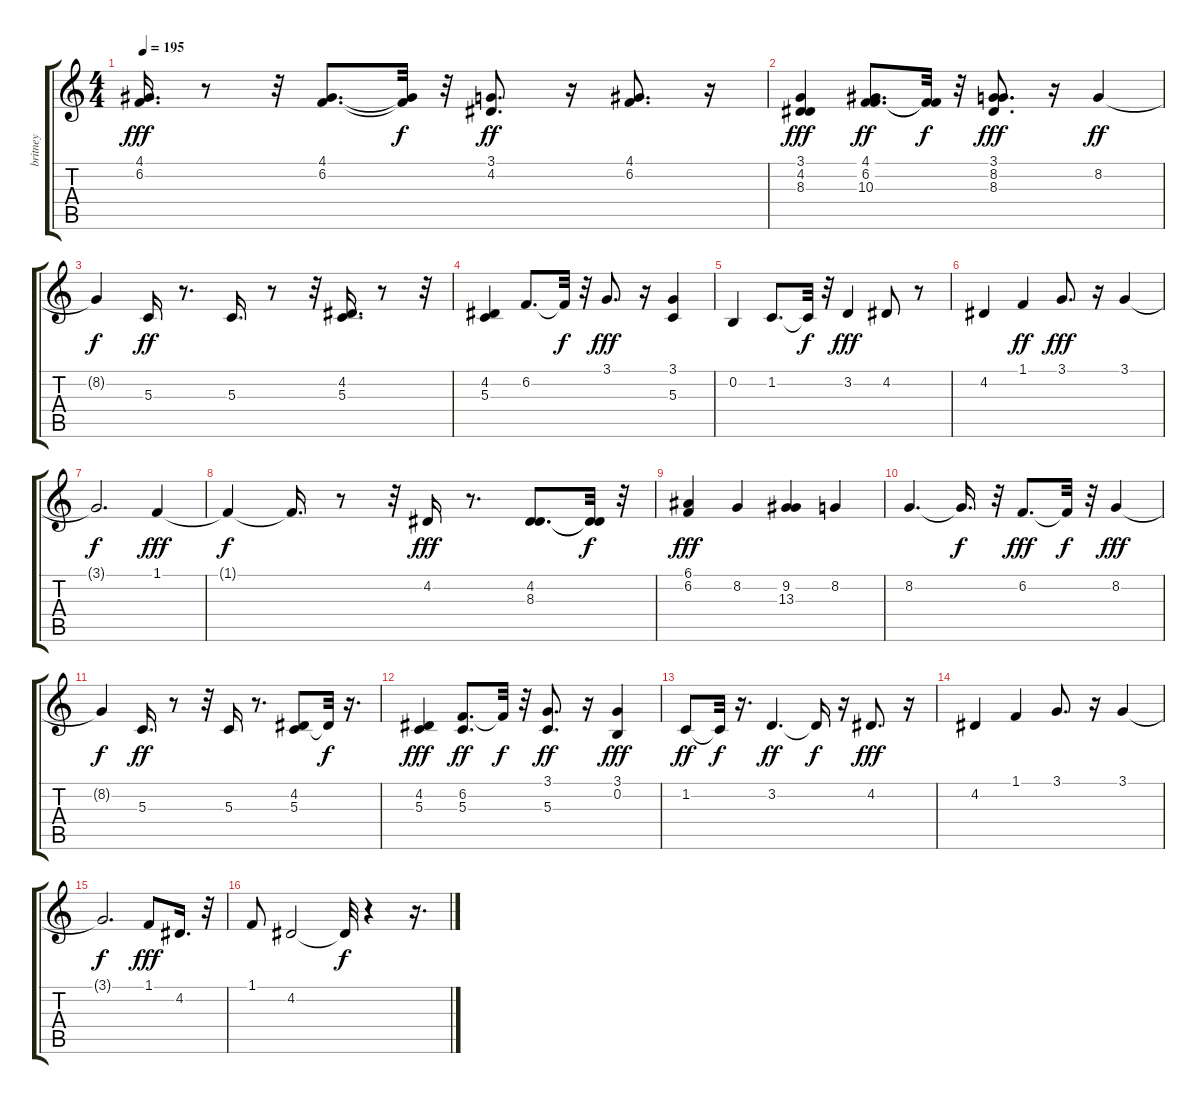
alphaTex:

\track ("britney" "britney") {instrument lead6voice}
\staff {score tabs}
\tuning (E4 B3 G3 D3 A2 E2) {hide}
\ts (4 4)
\tempo 195
\clef g2
\ks c
(4.1 6.2).16{d dy fff} r.8 r.32 (4.1 6.2).8{d} (4.1{t} 6.2{t}).32{dy f} r.32 (3.1 4.2).8{d dy ff} r.16 (4.1 6.2).8{d} r.16 |
(3.1 4.2 8.3).4{dy fff} (4.1 6.2 10.3).8{d dy ff} (6.2{t} 10.3{t}).32{dy f} r.32 (3.1 8.2 8.3).8{d dy fff} r.16 8.2.4{dy ff} |
8.2{t}.4{dy f} 5.3.16{dy ff} r.8{d} 5.3.16{d} r.8 r.32 (4.2 5.3).16{d} r.8 r.32 |
(4.2 5.3).4 6.2.8{d} 6.2{t}.32{dy f} r.32 3.1.8{d dy fff} r.16 (3.1 5.3).4 |
0.2.4 1.2.8{d} 1.2{t}.32{dy f} r.32 3.2.4{dy fff} 4.2.8 r.8 |
4.2.4 1.1.4{dy ff} 3.1.8{d dy fff} r.16 3.1.4 |
3.1{t}.2{d dy f} 1.1.4{dy fff} |
1.1{t}.4{dy f} 1.1{t}.16{d} r.8 r.32 4.2.16{dy fff} r.8{d} (4.2 8.3).8{d} (4.2{t} 8.3{t}).32{dy f} r.32 |
(6.1 6.2).4{dy fff} 8.2.4 (9.2 13.3).4 8.2.4 |
8.2.4{d} 8.2{t}.16{d dy f} r.32 6.2.8{d dy fff} 6.2{t}.32{dy f} r.32 8.2.4{dy fff} |
8.2{t}.4{dy f} 5.3.16{d dy ff} r.8 r.32 5.3.16 r.8{d} (4.2 5.3).8 4.2{t}.32{dy f} r.16{d} |
(4.2 5.3).4{dy fff} (6.2 5.3).8{d dy ff} 6.2{t}.32{dy f} r.32 (3.1 5.3).8{d dy ff} r.16 (3.1 0.2).4{dy fff} |
1.2.8{dy ff} 1.2{t}.32{dy f} r.16{d} 3.2.4{d dy ff} 3.2{t}.16{dy f} r.16 4.2.8{d dy fff} r.16 |
4.2.4 1.1.4 3.1.8{d} r.16 3.1.4 |
3.1{t}.2{d dy f} 1.1.8{dy fff} 4.2.16{d} r.32 |
1.1.8 4.2.2 4.2{t}.32{dy f} r.4 r.16{d}
